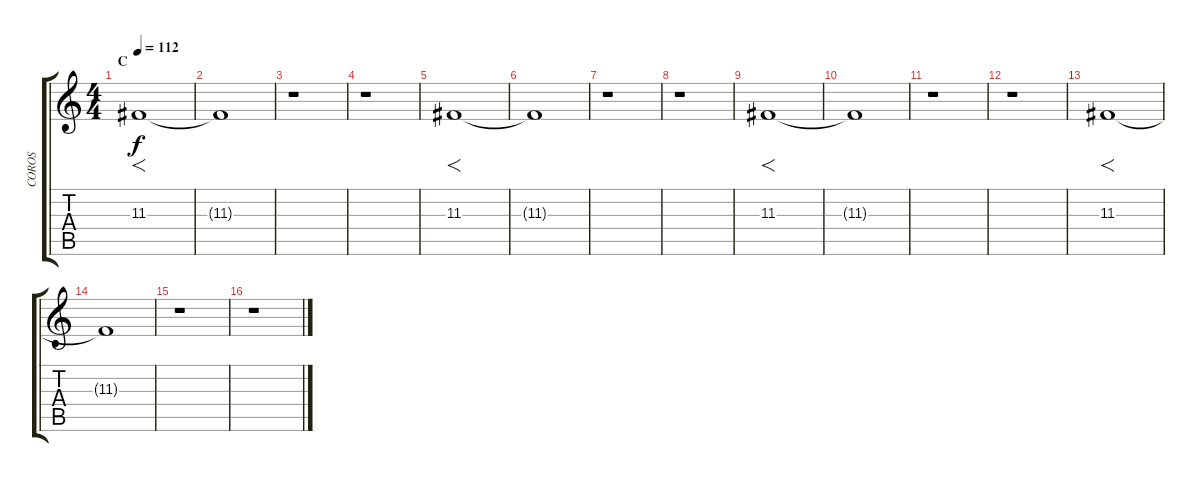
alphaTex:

\track ("COROS" "COROS") {instrument oboe}
\staff {score tabs}
\tuning (E4 B3 G3 D3 A2 E2) {hide}
\ts (4 4)
\section ("" "C")
\tempo 112
\clef g2
\ks c
11.3.1{f dy f} |
11.3{t}.1 |
r.1 |
r.1 |
11.3.1{f} |
11.3{t}.1 |
r.1 |
r.1 |
11.3.1{f} |
11.3{t}.1 |
r.1 |
r.1 |
11.3.1{f} |
11.3{t}.1 |
r.1 |
r.1
